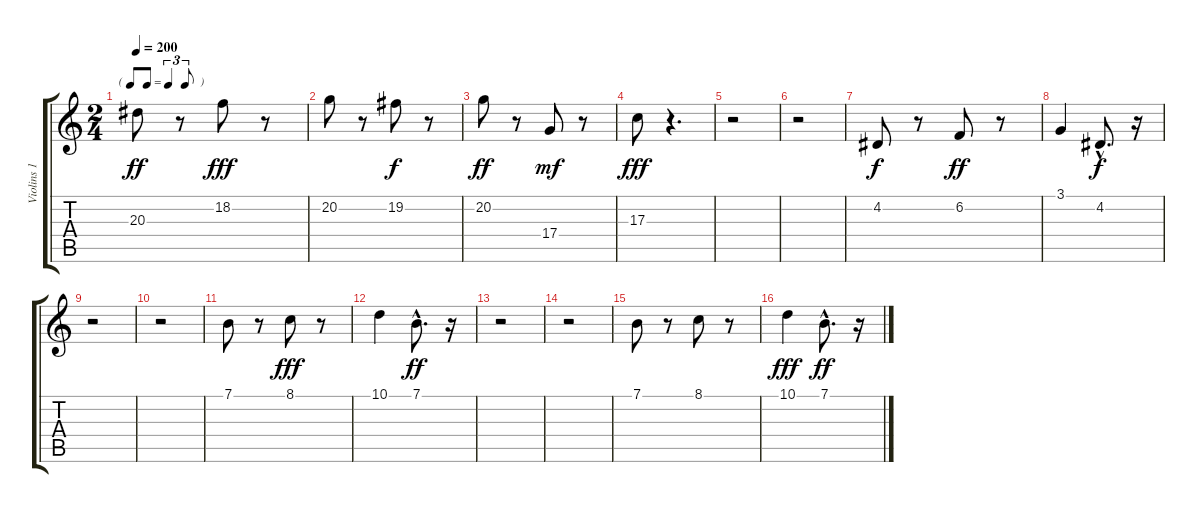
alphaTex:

\track ("Violins 1" "Violins 1") {instrument stringensemble1}
\staff {score tabs}
\tuning (E4 B3 G3 D3 A2 E2) {hide}
\ts (2 4)
\tf triplet8th
\tempo 200
\clef g2
\ks c
20.3.8{dy ff} r.8 18.2.8{dy fff} r.8 |
20.2.8 r.8 19.2.8{dy f} r.8 |
20.2.8{dy ff} r.8 17.4.8{dy mf} r.8 |
17.3.8{dy fff} r.4{d} |
r.2 |
r.2 |
4.2.8{dy f} r.8 6.2.8{dy ff} r.8 |
3.1.4 4.2{hac}.8{d dy f} r.16 |
r.2 |
r.2 |
7.1.8 r.8 8.1.8{dy fff} r.8 |
10.1.4 7.1{hac}.8{d dy ff} r.16 |
r.2 |
r.2 |
7.1.8 r.8 8.1.8 r.8 |
10.1.4{dy fff} 7.1{hac}.8{d dy ff} r.16
